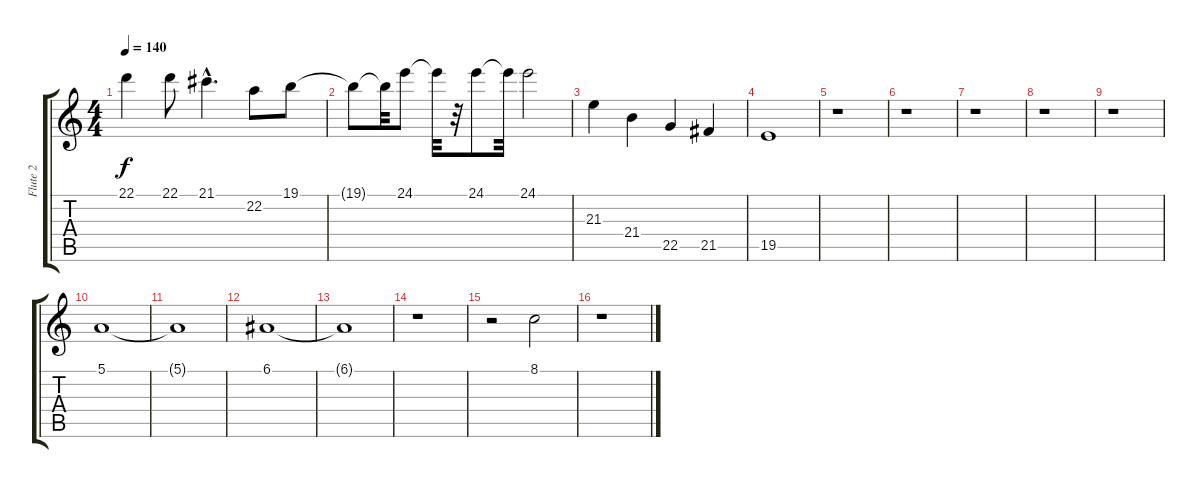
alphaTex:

\track ("Flute 2" "Flute 2") {instrument flute}
\staff {score tabs}
\tuning (E4 B3 G3 D3 A2 E2) {hide}
\ts (4 4)
\tempo 140
\clef g2
\ks c
22.1{t}.4{dy f} 22.1.8 21.1{hac}.4{d} 22.2.8 19.1.8 |
19.1{t}.8 19.1{t}.32 24.1.8 24.1{t}.32 r.32 24.1.8 24.1{t}.32 24.1.2 |
21.3.4 21.4.4 22.5.4 21.5.4 |
19.5.1 |
r.1 |
r.1 |
r.1 |
r.1 |
r.1 |
5.1.1{volume 11} |
5.1{t}.1 |
6.1.1 |
6.1{t}.1 |
r.1 |
r.2 8.1.2 |
r.1
